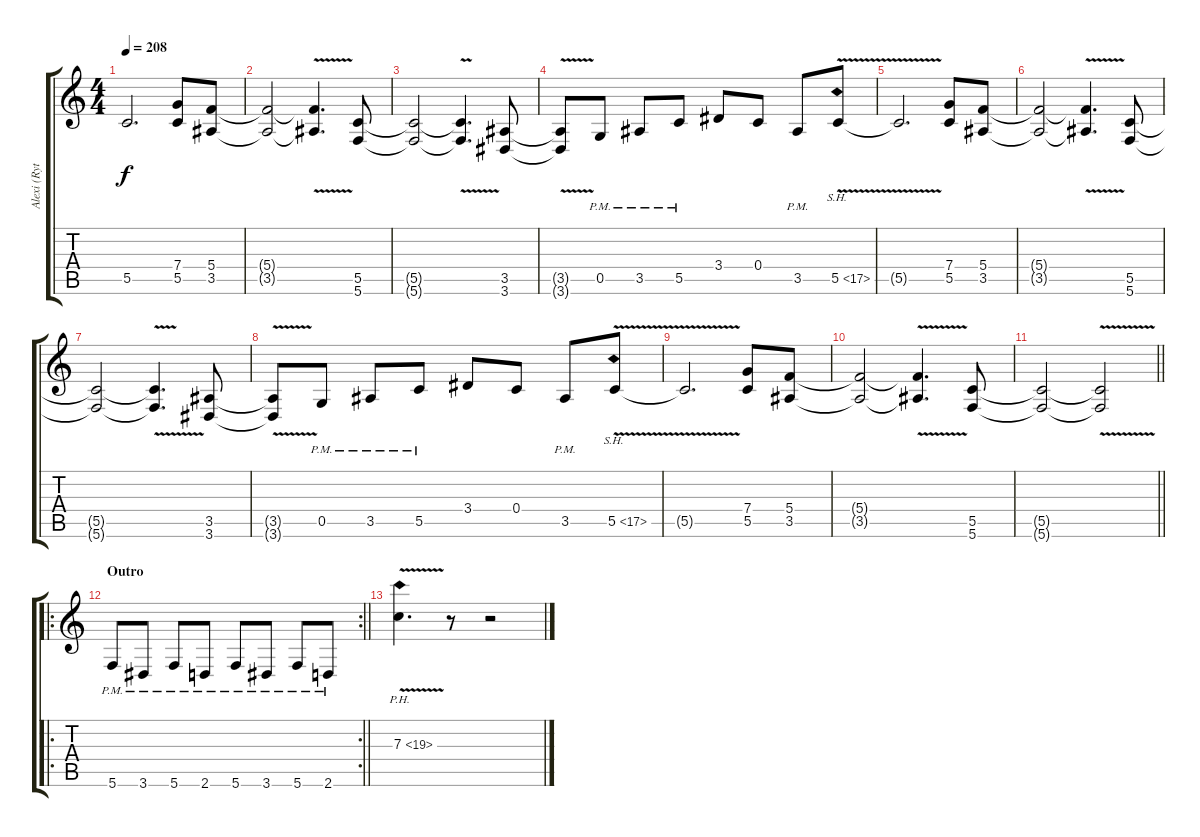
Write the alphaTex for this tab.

\track ("Alexi (Rythm Guitar)" "Alexi (Ryt") {instrument distortionguitar}
\staff {score tabs}
\tuning (D4 A3 F3 C3 G2 C2) {hide}
\ts (4 4)
\tempo 208
\clef g2
\ks c
5.5{t}.2{d dy f} (7.4 5.5).8{volume 13} (5.4 3.5).8 |
(5.4{t} 3.5{t}).2 (5.4{v t} 3.5{v t}).4{d} (5.5 5.6).8 |
(5.5{t} 5.6{t}).2 (5.5{v t} 5.6{v t}).4{d} (3.5 3.6).8 |
(3.5{v t} 3.6{v t}).8 0.5{pm}.8 3.5{pm}.8 5.5{pm}.8 3.4.8 0.4.8 3.5{pm}.8 5.5{sh 12 v}.8{volume 16} |
5.5{t}.2{d} (7.4 5.5).8{volume 13} (5.4 3.5).8 |
(5.4{t} 3.5{t}).2 (5.4{v t} 3.5{v t}).4{d} (5.5 5.6).8 |
(5.5{t} 5.6{t}).2 (5.5{v t} 5.6{v t}).4{d} (3.5 3.6).8 |
(3.5{v t} 3.6{v t}).8 0.5{pm}.8 3.5{pm}.8 5.5{pm}.8 3.4.8 0.4.8 3.5{pm}.8 5.5{sh 12 v}.8{volume 16} |
5.5{t}.2{d} (7.4 5.5).8{volume 13} (5.4 3.5).8 |
(5.4{t} 3.5{t}).2 (5.4{v t} 3.5{v t}).4{d} (5.5 5.6).8 |
\barLineRight lightlight
(5.5{t} 5.6{t}).2 (5.5{v t} 5.6{v t}).2 |
\ro
\rc 2
\section ("" "Outro")
\barLineRight lightlight
5.6{pm}.8 3.6{pm}.8 5.6{pm}.8 2.6{pm}.8 5.6{pm}.8 3.6{pm}.8 5.6{pm}.8 2.6{pm}.8 |
7.3{ph 12 v}.4{d} r.8 r.2
